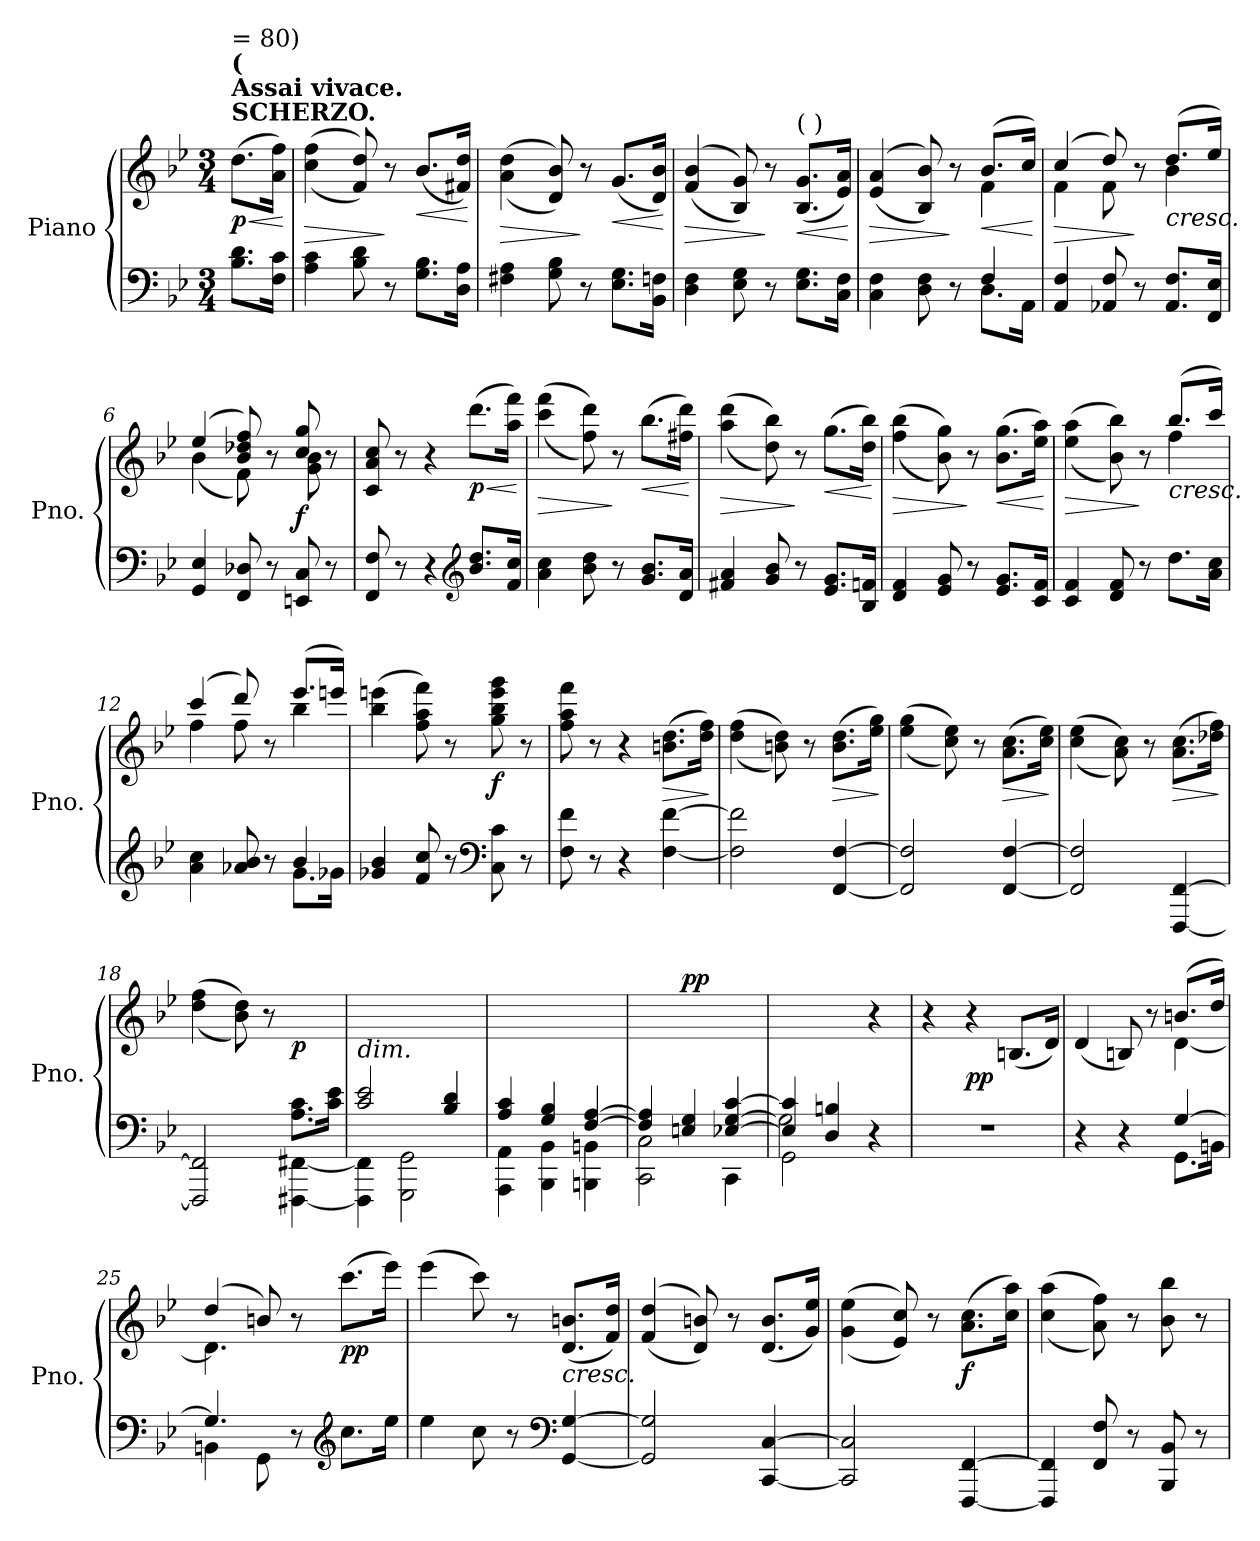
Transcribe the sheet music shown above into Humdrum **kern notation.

**kern	**kern	**dynam
*part1	*part1	*part1
*staff2	*staff1	*staff1/2
*I"Piano	*	*
*I'Pno.	*	*
*clefF4	*clefG2	*
*k[b-e-]	*k[b-e-]	*
*M3/4	*M3/4	*
=	=	=
!	!LO:TX:a:B:t=SCHERZO.	!
!	!LO:TX:a:B:t=Assai vivace.	!
!	!LO:TX:a:B:t=(	!
!	!LO:TX:a:t== 80)	!
!	!	!LO:HP:b
!	!	!LO:DY:n=1:b
8.B-\ 8.d\L	(8.dd\L	< p
16F\ 16c\Jk	16a\ 16ff\Jk)	.
.	.	[
=1	=1	=1
!	!	!LO:HP:b
4A\ 4c\	(<(4cc\ 4ff\	>
8B-\ 8d\	8f/ 8dd/))	.
8r	8r	]
!	!	!LO:HP:b
8.G\ 8.B-\L	(8.b-/L	<
16D\ 16A\Jk	16f#X/ 16dd/Jk)	.
.	.	[
=2	=2	=2
!	!	!LO:HP:b
4F#X\ 4A\	((<4a\ 4dd\	>
8G\ 8B-\	8d/ 8b-/))	.
8r	8r	]
!	!	!LO:HP:b
8.E-\ 8.G\L	(8.g/L	<
16BB-\ 16Fn\Jk	16d/ 16b-/Jk)	.
.	.	[
=3	=3	=3
!	!	!LO:HP:b
4D\ 4F\	((>4f/ 4b-/	>
8E-\ 8G\	8B-/ 8g/))	.
8r	8r	]
!	!LO:TX:a:t=(    )	!
!	!	!LO:HP:b
8.E-\ 8.G\L	(8.B-/ 8.g/L	<
16C\ 16F\Jk	16e-/ 16a/Jk)	.
.	.	[
=4	=4	=4
*^	*	*
!	!	!	!LO:HP:b
*	*	*^	*
4C\ 4F\	2ryy	(>(<4e-/ 4a/	2ryy	>
8D\ 8F\	.	8B-/ 8b-/))	.	.
8r	.	8r	.	]
!	!	!	!	!LO:HP:b
4F/	8.D\L	(8.b-/L	4f\	<
.	16AA\Jk	16cc/Jk)	.	.
*v	*v	*	*	*
*	*v	*v	*
.	.	[
!!LO:LB:g=z
=5	=5	=5
!	!	!LO:HP:b
*	*^	*
4AA/ 4F/	(4cc/	4f\	>
8AA-X/ 8F/	8dd/)	8f\	.
8r	8r	8ryy	]
!	!LO:TX:b:i:t=cresc.	!	!
8.AA-/ 8.F/L	(8.dd/L	4b-\	.
16FF/ 16E-/Jk	16ee-/Jk)	.	.
=6	=6	=6	=6
4GG/ 4E-/	(4ee-/	(4b-\	.
8FF/ 8D-X/	8b-/ 8dd-X/ 8ff/)	8f\)	.
8r	8r	8ryy	.
!	!	!	!LO:DY:b
8EEn/ 8C/	8cc/ 8gg/	8g\ 8b-\	f
8r	8r	8ryy	.
*	*v	*v	*
=7	=7	=7
8FF/ 8F/	8c/ 8a/ 8cc/	.
8r	8r	.
4r	4r	.
*clefG2	*	*
!	!	!LO:HP:b
!	!	!LO:DY:n=1:b
8.b-/ 8.dd/L	(8.ddd\L	< p
16f/ 16cc/Jk	16aa\ 16fff\Jk)	.
.	.	[
=8	=8	=8
!	!	!LO:HP:b
4a\ 4cc\	((<4ccc\ 4fff\	>
8b-\ 8dd\	8ff\ 8ddd\))	.
8r	8r	]
!	!	!LO:HP:b
8.g/ 8.b-/L	(8.bb-\L	<
16d/ 16a/Jk	16ff#X\ 16ddd\Jk)	.
.	.	[
=9	=9	=9
!	!	!LO:HP:b
4f#X/ 4a/	(<(4aa\ 4ddd\	>
8g/ 8b-/	8dd\ 8bb-\))	.
8r	8r	]
!	!	!LO:HP:b
8.e-/ 8.g/L	(8.gg\L	<
16B-/ 16fn/Jk	16dd\ 16bb-\Jk)	.
.	.	[
!!LO:LB:g=z
=10	=10	=10
!	!	!LO:HP:b
4d/ 4f/	((<4ff\ 4bb-\	>
8e-/ 8g/	8b-\ 8gg\))	.
8r	8r	]
!	!	!LO:HP:b
8.e-/ 8.g/L	(8.b-\ 8.gg\L	<
16c/ 16f/Jk	16ee-\ 16aa\Jk)	.
.	.	[
=11	=11	=11
*^	*	*
!	!	!	!LO:HP:b
*	*	*^	*
4c/ 4f/	2ryy	(>(<4ee-\ 4aa\	2ryy	>
8d/ 8f/	.	8b-\ 8bb-\))	.	.
8r	.	8r	.	]
!	!	!LO:TX:b:i:t=cresc.	!	!
4ryy	8.dd\L	(8.bb-/L	4ff\	.
.	16a\ 16cc\Jk	16ccc/Jk)	.	.
=12	=12	=12	=12	=12
4a\ 4cc\	2ryy	(4ccc/	4ff\	.
8a-X/ 8b-/	.	8ddd/)	8ff\	.
8r	.	8r	8ryy	.
4b-/	8.g\L	(8.eee-/L	4bb-\	.
.	16g-X\Jk	16eeen/Jk)	.	.
*v	*v	*	*	*
*	*v	*v	*
=13	=13	=13
4g-X/ 4b-/	(4bb-\ 4eeen\	.
8f/ 8cc/	8ff\ 8aa\ 8fff\)	.
8r	8r	.
*clefF4	*	*
!	!	!LO:DY:b
8C\ 8c\	8gg\ 8bb-\ 8eee\ 8ggg\	f
8r	8r	.
=14	=14	=14
8F\ 8f\	8ff\ 8aa\ 8fff\	.
8r	8r	.
4r	4r	.
!	!	!LO:HP:b
[4F\ [4f\	(8.bn\ 8.dd\L	>
.	16dd\ 16ff\Jk)	.
.	.	]
!!LO:LB:g=z
=15	=15	=15
2F\] 2f\]	(<(4dd\ 4ff\	.
.	8bn\ 8dd\))	.
.	8r	.
!	!	!LO:HP:b
[4FF/ [4F/	(8.b\ 8.dd\L	>
.	16ee-\ 16gg\Jk)	.
.	.	]
=16	=16	=16
2FF/] 2F/]	(<(4ee-\ 4gg\	.
.	8cc\ 8ee-\))	.
.	8r	.
!	!	!LO:HP:b
[4FF/ [4F/	(8.a\ 8.cc\L	>
.	16cc\ 16ee-\Jk)	.
.	.	]
=17	=17	=17
2FF/] 2F/]	(<(4cc\ 4ee-\	.
.	8a\ 8cc\))	.
.	8r	.
!	!	!LO:HP:b
[4FFF/ [4FF/	(8.a\ 8.cc\L	>
.	16dd-X\ 16ff\Jk)	.
.	.	]
=18	=18	=18
*^	*	*
2ryy	2FFF/] 2FF/]	(<(4dd\ 4ff\	.
.	.	8b-\ 8dd\))	.
.	.	8r	.
!	!	!	!LO:DY:b
8.A\ 8.c\L	[4FFF#X\ [<4FF#X\	4ryy	p
16c\ 16e-\Jk	.	.	.
=19	=19	=19	=19
!	!	!LO:TX:b:i:t=dim.	!
2c/ 2e-/	4FFF#\] 4FF#\]	2.ryy	.
.	2GGG\ 2GG\	.	.
4B-/ 4d/	.	.	.
=20	=20	=20	=20
4A/ 4c/	4AAA\ 4AA\	2.ryy	.
4G/ 4B-/	4BBB-\ 4BB-\	.	.
[4F/ [4A/	4BBBn\ 4BBn\	.	.
!!LO:LB:g=z
=21	=21	=21	=21
4F/] 4A/]	2CC\ 2C\	4ryy	.
!	!	!	!LO:DY:a
4En/ 4G/	.	2ryy	pp
[4E-X/ [4G/ [4c/	4CC\	.	.
=22	=22	=22	=22
*	*^	*	*
4E-/] 4c/]	2GG\	2G\]	2ryy	.
4D/ 4Bn/	.	.	.	.
4ryy	4r	4ryy	4r	.
*v	*v	*v	*	*
=23	=23	=23
2.r	4r	.
!	!	!LO:DY:b
.	4r	pp
.	(8.Bn/L	.
.	16d/Jk)	.
=24	=24	=24
*^	*^	*
4r	2ryy	(<4d/	2ryy	.
4r	.	8Bn/)	.	.
.	.	8r	.	.
[4G/	8.GG\L	(8.bn/L	[4d\	.
.	16BBn\Jk	16dd/Jk)	.	.
=25	=25	=25	=25	=25
4.G/]	4BBn\	(4dd/	4.d\]	.
.	8GG\	8bn/)	.	.
8r	8ryy	8r	8ryy	.
*clefG2	*	*	*	*
!	!	!	!	!LO:DY:b
8.cc\L	4ryy	(>8.ccc\L	4ryy	pp
16ee-\Jk	.	16eee-\Jk)	.	.
*v	*v	*	*	*
*	*v	*v	*
=26	=26	=26
4ee-\	(4eee-\	.
8cc\	8ccc\)	.
8r	8r	.
*clefF4	*	*
!	!LO:TX:b:i:t=cresc.	!
[4GG/ [4G/	(8.d/ 8.bn/L	.
.	16f/ 16dd/Jk)	.
!!LO:LB:g=z
=27	=27	=27
2GG/] 2G/]	((>4f/ 4dd/	.
.	8d/ 8bn/))	.
.	8r	.
[4CC/ [4C/	(8.d/ 8.b/L	.
.	16g/ 16ee-/Jk)	.
=28	=28	=28
2CC/] 2C/]	(<(4g\ 4ee-\	.
.	8e-/ 8cc/))	.
.	8r	.
!	!	!LO:DY:b
[4FFF/ [4FF/	(8.a\ 8.cc\L	f
.	16cc\ 16aa\Jk)	.
=29	=29	=29
4FFF/] 4FF/]	((<4cc\ 4aa\	.
8FF/ 8F/	8a\ 8ff\))	.
8r	8r	.
8BBB-/ 8BB-/	8b-\ 8bb-\	.
8r	8r	.
=	=	=
*-	*-	*-
